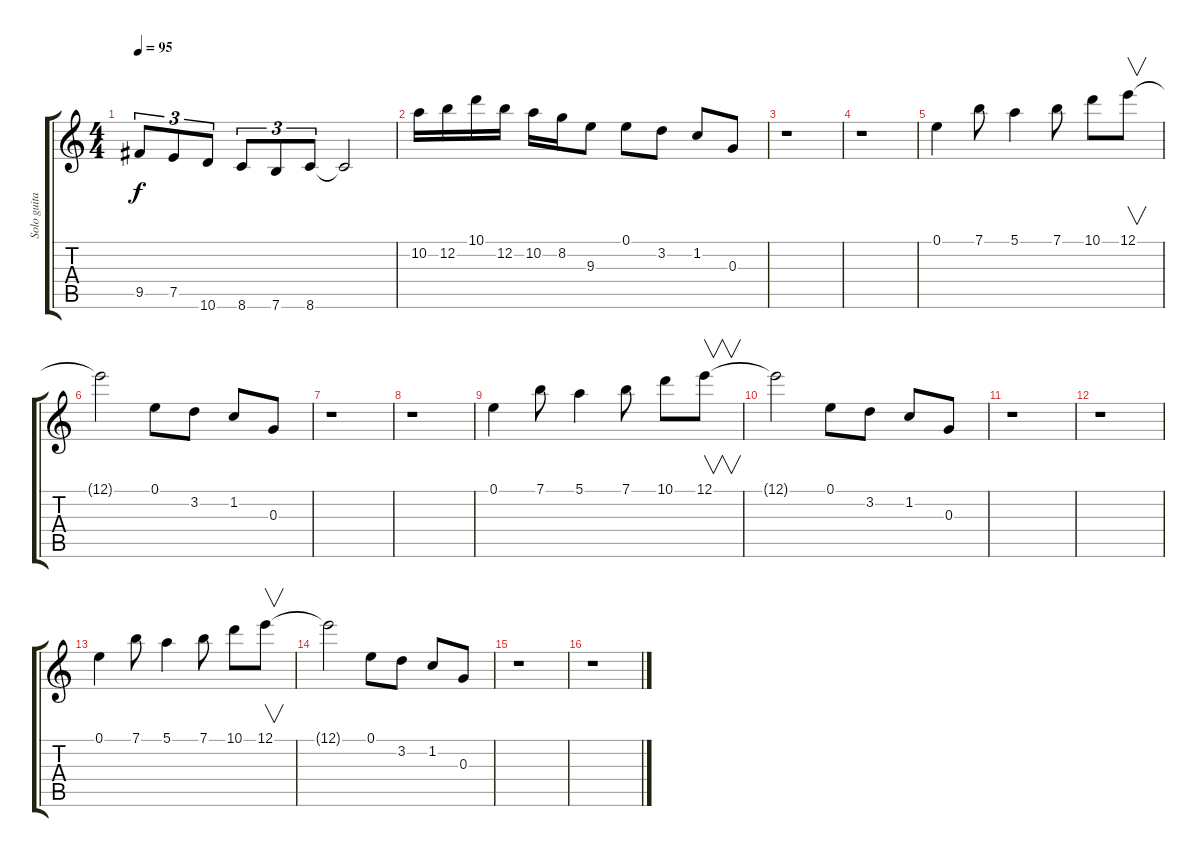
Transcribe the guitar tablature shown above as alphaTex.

\track ("Solo guitar" "Solo guita") {instrument overdrivenguitar}
\staff {score tabs}
\tuning (E4 B3 G3 D3 A2 E2) {hide}
\ts (4 4)
\tempo 95
\clef g2
\ks c
9.5.8{tu (3 2) dy f} 7.5.8{tu (3 2)} 10.6.8{tu (3 2)} 8.6.8{tu (3 2)} 7.6.8{tu (3 2)} 8.6.8{tu (3 2)} 8.6{t}.2 |
10.2.16 12.2.16 10.1.16 12.2.16 10.2.16 8.2.16 9.3.8 0.1.8 3.2.8 1.2.8 0.3.8 |
r.1 |
r.1 |
0.1.4 7.1.8 5.1.4 7.1.8 10.1.8 12.1.8{v} |
12.1{t}.2 0.1.8 3.2.8 1.2.8 0.3.8 |
r.1 |
r.1 |
0.1.4 7.1.8 5.1.4 7.1.8 10.1.8 12.1.8{v} |
12.1{t}.2 0.1.8 3.2.8 1.2.8 0.3.8 |
r.1 |
r.1 |
0.1.4 7.1.8 5.1.4 7.1.8 10.1.8 12.1.8{v} |
12.1{t}.2 0.1.8 3.2.8 1.2.8 0.3.8 |
r.1 |
r.1
